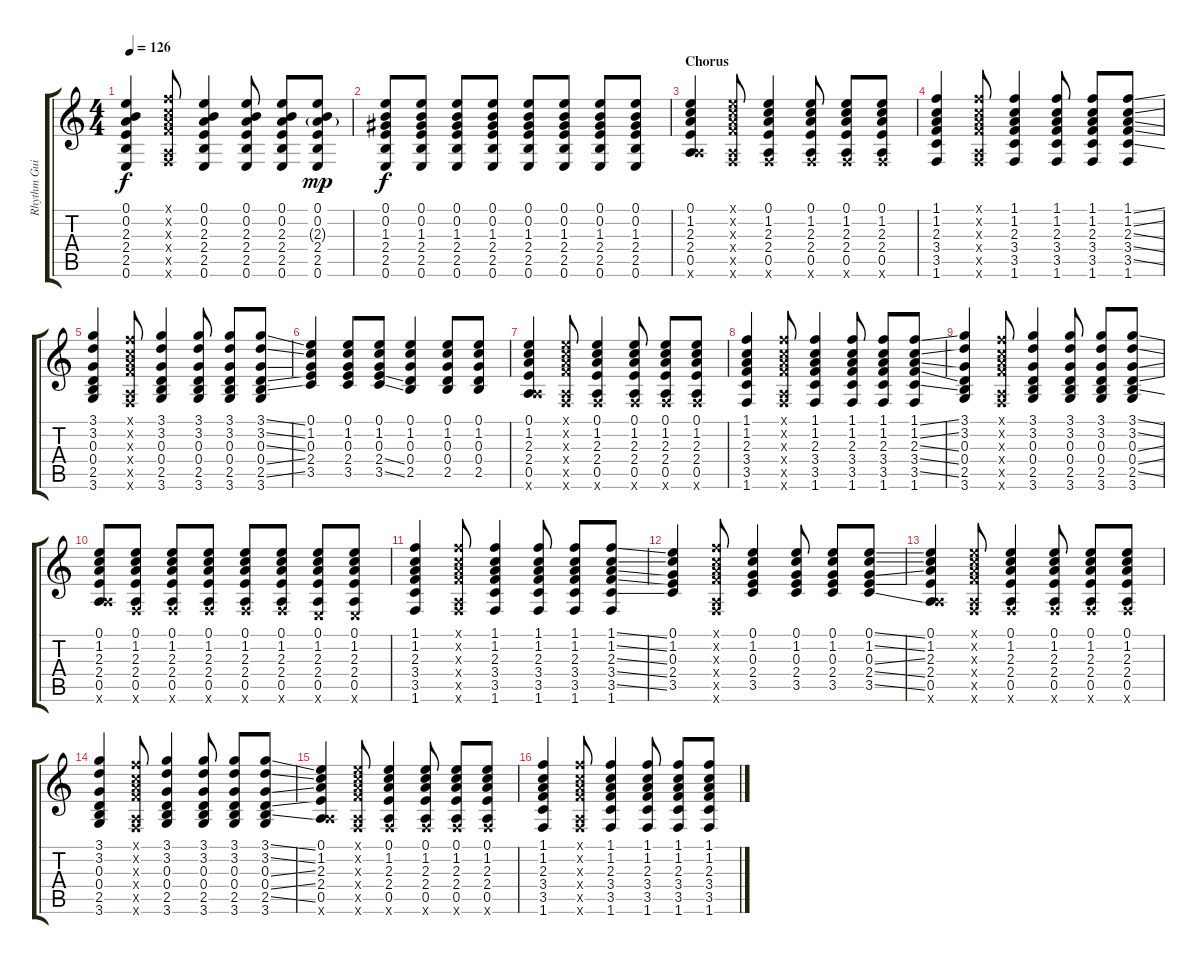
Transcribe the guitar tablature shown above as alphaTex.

\track ("Rhythm Guitar" "Rhythm Gui") {instrument acousticguitarsteel}
\staff {score tabs}
\tuning (E4 B3 G3 D3 A2 E2) {hide}
\ts (4 4)
\tempo 126
\clef g2
\ks c
(0.1 0.2 2.3 2.4 2.5 0.6).4{dy f} (1.1{x} 1.2{x} 2.3{x} 3.4{x} 0.5{x} 1.6{x}).8 (0.1 0.2 2.3 2.4 2.5 0.6).4 (0.1 0.2 2.3 2.4 2.5 0.6).8 (0.1 0.2 2.3 2.4 2.5 0.6).8 (0.1 0.2 2.3{g} 2.4 2.5 0.6).8{dy mp} |
(0.1 0.2 1.3 2.4 2.5 0.6).8{dy f} (0.1 0.2 1.3 2.4 2.5 0.6).8 (0.1 0.2 1.3 2.4 2.5 0.6).8 (0.1 0.2 1.3 2.4 2.5 0.6).8 (0.1 0.2 1.3 2.4 2.5 0.6).8 (0.1 0.2 1.3 2.4 2.5 0.6).8 (0.1 0.2 1.3 2.4 2.5 0.6).8 (0.1 0.2 1.3 2.4 2.5 0.6).8 |
\section ("" "Chorus")
(0.1 1.2 2.3 2.4 0.5 5.6{x}).4 (0.1{x} 1.2{x} 2.3{x} 3.4{x} 0.5{x} 1.6{x}).8 (0.1 1.2 2.3 2.4 0.5 1.6{x}).4 (0.1 1.2 2.3 2.4 0.5 1.6{x}).8 (0.1 1.2 2.3 2.4 0.5 1.6{x}).8 (0.1 1.2 2.3 2.4 0.5 1.6{x}).8 |
(1.1 1.2 2.3 3.4 3.5 1.6).4 (1.1{x} 1.2{x} 2.3{x} 3.4{x} 0.5{x} 1.6{x}).8 (1.1 1.2 2.3 3.4 3.5 1.6).4 (1.1 1.2 2.3 3.4 3.5 1.6).8 (1.1 1.2 2.3 3.4 3.5 1.6).8 (1.1{ss} 1.2{ss} 2.3{ss} 3.4{ss} 3.5{ss} 1.6).8 |
(3.1 3.2 0.3 0.4 2.5 3.6).4 (1.1{x} 1.2{x} 2.3{x} 3.4{x} 0.5{x} 1.6{x}).8 (3.1 3.2 0.3 0.4 2.5 3.6).4 (3.1 3.2 0.3 0.4 2.5 3.6).8 (3.1 3.2 0.3 0.4 2.5 3.6).8 (3.1{ss} 3.2{ss} 0.3{ss} 0.4{ss} 2.5{ss} 3.6).8 |
(0.1 1.2 0.3 2.4 3.5).4 (0.1 1.2 0.3 2.4 3.5).8 (0.1 1.2 0.3 2.4{ss} 3.5{ss}).8 (0.1 1.2 0.3 0.4 2.5).4 (0.1 1.2 0.3 0.4 2.5).8 (0.1 1.2 0.3 0.4 2.5).8 |
(0.1 1.2 2.3 2.4 0.5 5.6{x}).4 (0.1{x} 1.2{x} 2.3{x} 3.4{x} 0.5{x} 1.6{x}).8 (0.1 1.2 2.3 2.4 0.5 1.6{x}).4 (0.1 1.2 2.3 2.4 0.5 1.6{x}).8 (0.1 1.2 2.3 2.4 0.5 1.6{x}).8 (0.1 1.2 2.3 2.4 0.5 1.6{x}).8 |
(1.1 1.2 2.3 3.4 3.5 1.6).4 (1.1{x} 1.2{x} 2.3{x} 3.4{x} 0.5{x} 1.6{x}).8 (1.1 1.2 2.3 3.4 3.5 1.6).4 (1.1 1.2 2.3 3.4 3.5 1.6).8 (1.1 1.2 2.3 3.4 3.5 1.6).8 (1.1{ss} 1.2{ss} 2.3{ss} 3.4{ss} 3.5{ss} 1.6).8 |
(3.1 3.2 0.3 0.4 2.5 3.6).4 (1.1{x} 1.2{x} 2.3{x} 3.4{x} 0.5{x} 1.6{x}).8 (3.1 3.2 0.3 0.4 2.5 3.6).4 (3.1 3.2 0.3 0.4 2.5 3.6).8 (3.1 3.2 0.3 0.4 2.5 3.6).8 (3.1{ss} 3.2{ss} 0.3{ss} 0.4{ss} 2.5{ss} 3.6).8 |
(0.1 1.2 2.3 2.4 0.5 5.6{x}).8 (0.1 1.2 2.3 2.4 0.5 1.6{x}).8 (0.1 1.2 2.3 2.4 0.5 1.6{x}).8 (0.1 1.2 2.3 2.4 0.5 1.6{x}).8 (0.1 1.2 2.3 2.4 0.5 1.6{x}).8 (0.1 1.2 2.3 2.4 0.5 1.6{x}).8 (0.1 1.2 2.3 2.4 0.5 0.6{x}).8 (0.1 1.2 2.3 2.4 0.5 0.6{x}).8 |
(1.1 1.2 2.3 3.4 3.5 1.6).4 (1.1{x} 1.2{x} 2.3{x} 3.4{x} 0.5{x} 1.6{x}).8 (1.1 1.2 2.3 3.4 3.5 1.6).4 (1.1 1.2 2.3 3.4 3.5 1.6).8 (1.1 1.2 2.3 3.4 3.5 1.6).8 (1.1{ss} 1.2{ss} 2.3{ss} 3.4{ss} 3.5{ss} 1.6).8 |
(0.1 1.2 0.3 2.4 3.5).4 (1.1{x} 1.2{x} 2.3{x} 3.4{x} 0.5{x} 1.6{x}).8 (0.1 1.2 0.3 2.4 3.5).4 (0.1 1.2 0.3 2.4 3.5).8 (0.1 1.2 0.3 2.4 3.5).8 (0.1{ss} 1.2{ss} 0.3{ss} 2.4{ss} 3.5{ss}).8 |
(0.1 1.2 2.3 2.4 0.5 5.6{x}).4 (0.1{x} 1.2{x} 2.3{x} 3.4{x} 0.5{x} 1.6{x}).8 (0.1 1.2 2.3 2.4 0.5 1.6{x}).4 (0.1 1.2 2.3 2.4 0.5 1.6{x}).8 (0.1 1.2 2.3 2.4 0.5 1.6{x}).8 (0.1 1.2 2.3 2.4 0.5 1.6{x}).8 |
(3.1 3.2 0.3 0.4 2.5 3.6).4 (1.1{x} 1.2{x} 2.3{x} 3.4{x} 0.5{x} 1.6{x}).8 (3.1 3.2 0.3 0.4 2.5 3.6).4 (3.1 3.2 0.3 0.4 2.5 3.6).8 (3.1 3.2 0.3 0.4 2.5 3.6).8 (3.1{ss} 3.2{ss} 0.3{ss} 0.4{ss} 2.5{ss} 3.6).8 |
(0.1 1.2 2.3 2.4 0.5 5.6{x}).4 (0.1{x} 1.2{x} 2.3{x} 3.4{x} 0.5{x} 1.6{x}).8 (0.1 1.2 2.3 2.4 0.5 1.6{x}).4 (0.1 1.2 2.3 2.4 0.5 1.6{x}).8 (0.1 1.2 2.3 2.4 0.5 1.6{x}).8 (0.1 1.2 2.3 2.4 0.5 1.6{x}).8 |
(1.1 1.2 2.3 3.4 3.5 1.6).4 (1.1{x} 1.2{x} 2.3{x} 3.4{x} 0.5{x} 1.6{x}).8 (1.1 1.2 2.3 3.4 3.5 1.6).4 (1.1 1.2 2.3 3.4 3.5 1.6).8 (1.1 1.2 2.3 3.4 3.5 1.6).8 (1.1{ss} 1.2{ss} 2.3{ss} 3.4{ss} 3.5{ss} 1.6).8
